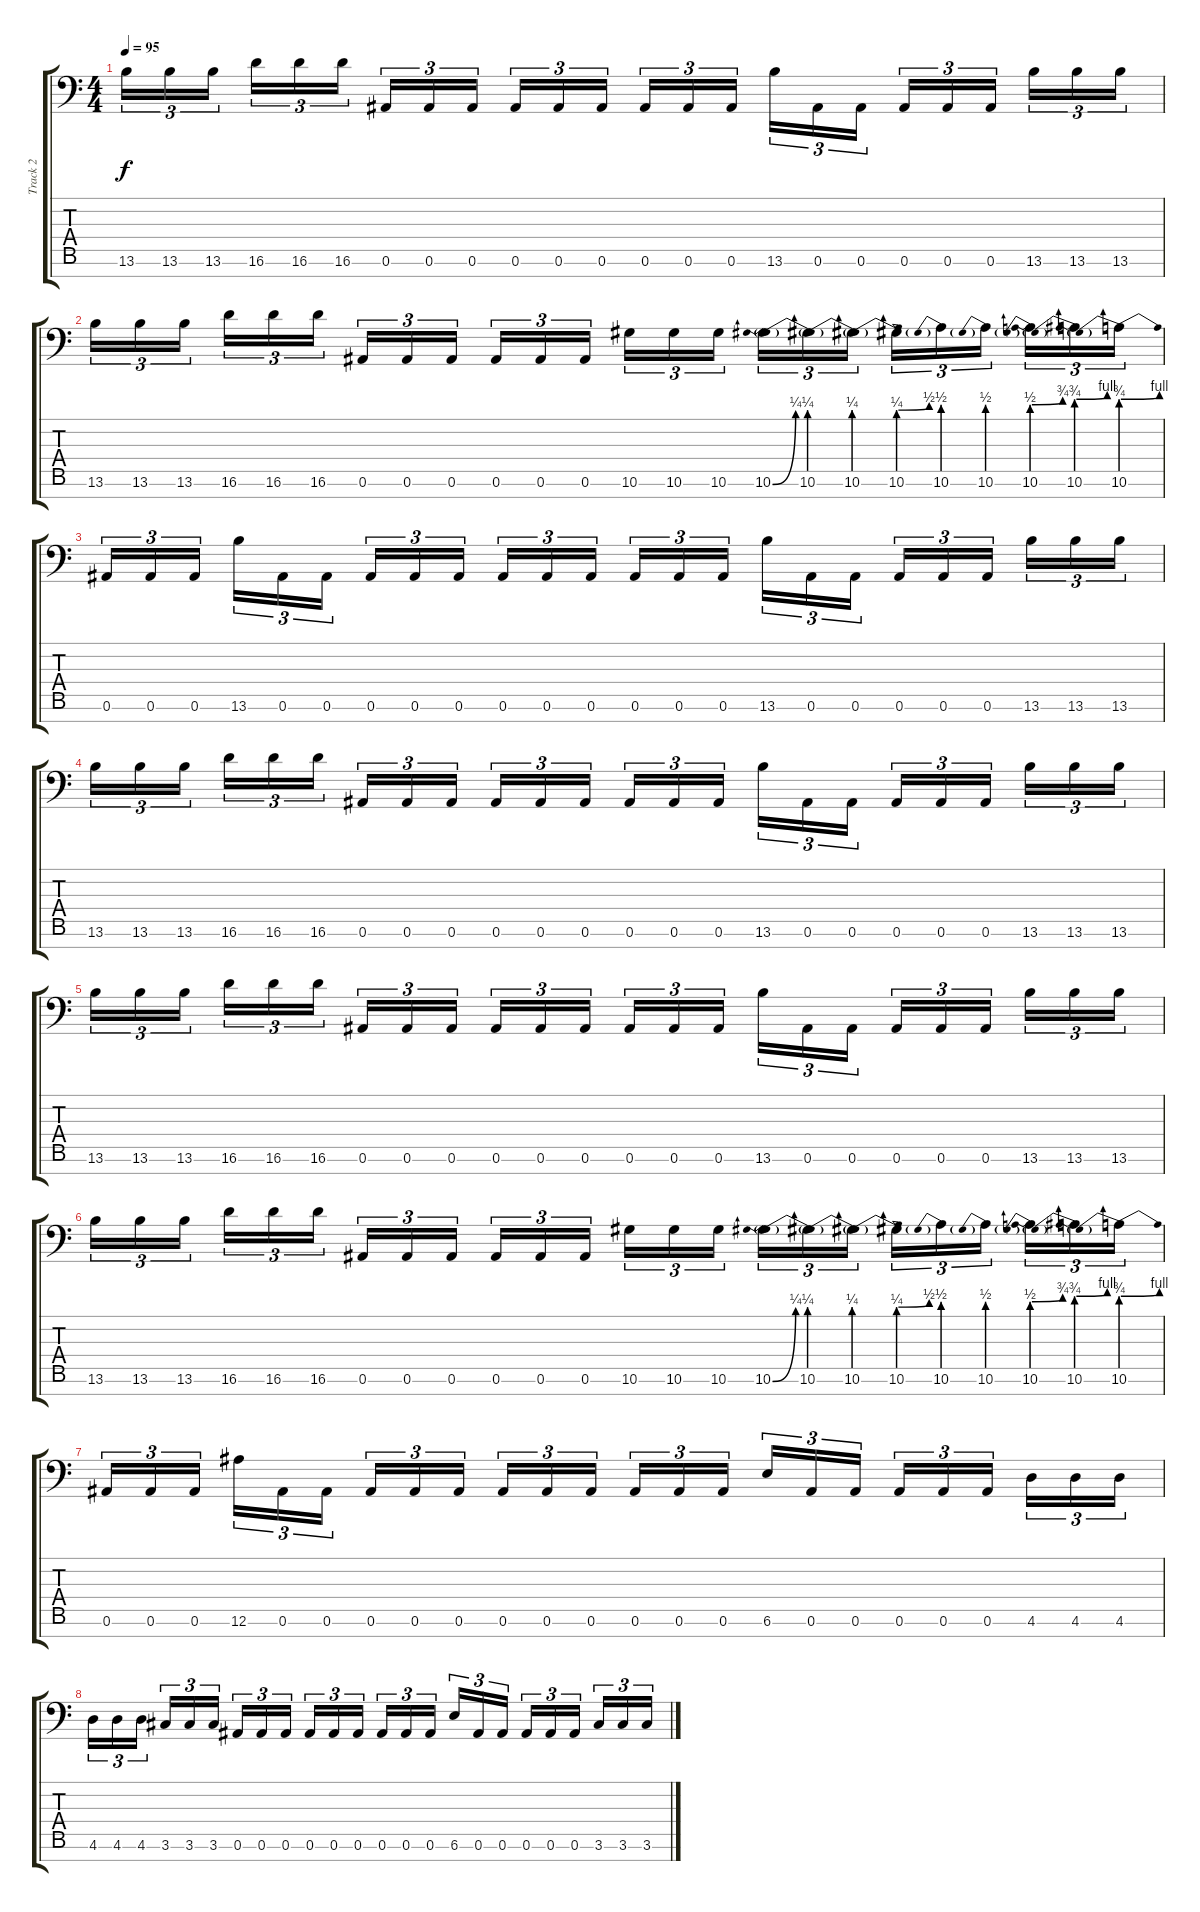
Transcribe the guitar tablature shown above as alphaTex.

\track ("Track 2" "Track 2") {instrument distortionguitar}
\staff {score tabs}
\tuning (Bb3 F3 Db3 Ab2 Eb2 Bb1 F1) {hide}
\ts (4 4)
\tempo 95
\clef f4
\ks c
13.6.16{tu (3 2) dy f} 13.6.16{tu (3 2)} 13.6.16{tu (3 2) beam splitsecondary} 16.6.16{tu (3 2)} 16.6.16{tu (3 2)} 16.6.16{tu (3 2)} 0.6.16{tu (3 2)} 0.6.16{tu (3 2)} 0.6.16{tu (3 2) beam splitsecondary} 0.6.16{tu (3 2)} 0.6.16{tu (3 2)} 0.6.16{tu (3 2)} 0.6.16{tu (3 2)} 0.6.16{tu (3 2)} 0.6.16{tu (3 2) beam splitsecondary} 13.6.16{tu (3 2)} 0.6.16{tu (3 2)} 0.6.16{tu (3 2)} 0.6.16{tu (3 2)} 0.6.16{tu (3 2)} 0.6.16{tu (3 2) beam splitsecondary} 13.6.16{tu (3 2)} 13.6.16{tu (3 2)} 13.6.16{tu (3 2)} |
13.6.16{tu (3 2)} 13.6.16{tu (3 2)} 13.6.16{tu (3 2) beam splitsecondary} 16.6.16{tu (3 2)} 16.6.16{tu (3 2)} 16.6.16{tu (3 2)} 0.6.16{tu (3 2)} 0.6.16{tu (3 2)} 0.6.16{tu (3 2) beam splitsecondary} 0.6.16{tu (3 2)} 0.6.16{tu (3 2)} 0.6.16{tu (3 2)} 10.6.16{tu (3 2)} 10.6.16{tu (3 2)} 10.6.16{tu (3 2) beam splitsecondary} 10.6{be (bend 0 0 60 1)}.16{tu (3 2)} 10.6{be (prebend 0 1 60 1)}.16{tu (3 2)} 10.6{be (prebend 0 1 60 1)}.16{tu (3 2)} 10.6{be (prebendbend 0 1 60 2)}.16{tu (3 2)} 10.6{be (prebend 0 2 60 2)}.16{tu (3 2)} 10.6{be (prebend 0 2 60 2)}.16{tu (3 2) beam splitsecondary} 10.6{be (prebendbend 0 2 60 3)}.16{tu (3 2)} 10.6{be (prebendbend 0 3 60 4)}.16{tu (3 2)} 10.6{be (prebendbend 0 3 60 4)}.16{tu (3 2)} |
0.6.16{tu (3 2)} 0.6.16{tu (3 2)} 0.6.16{tu (3 2) beam splitsecondary} 13.6.16{tu (3 2)} 0.6.16{tu (3 2)} 0.6.16{tu (3 2)} 0.6.16{tu (3 2)} 0.6.16{tu (3 2)} 0.6.16{tu (3 2) beam splitsecondary} 0.6.16{tu (3 2)} 0.6.16{tu (3 2)} 0.6.16{tu (3 2)} 0.6.16{tu (3 2)} 0.6.16{tu (3 2)} 0.6.16{tu (3 2) beam splitsecondary} 13.6.16{tu (3 2)} 0.6.16{tu (3 2)} 0.6.16{tu (3 2)} 0.6.16{tu (3 2)} 0.6.16{tu (3 2)} 0.6.16{tu (3 2) beam splitsecondary} 13.6.16{tu (3 2)} 13.6.16{tu (3 2)} 13.6.16{tu (3 2)} |
13.6.16{tu (3 2)} 13.6.16{tu (3 2)} 13.6.16{tu (3 2) beam splitsecondary} 16.6.16{tu (3 2)} 16.6.16{tu (3 2)} 16.6.16{tu (3 2)} 0.6.16{tu (3 2)} 0.6.16{tu (3 2)} 0.6.16{tu (3 2) beam splitsecondary} 0.6.16{tu (3 2)} 0.6.16{tu (3 2)} 0.6.16{tu (3 2)} 0.6.16{tu (3 2)} 0.6.16{tu (3 2)} 0.6.16{tu (3 2) beam splitsecondary} 13.6.16{tu (3 2)} 0.6.16{tu (3 2)} 0.6.16{tu (3 2)} 0.6.16{tu (3 2)} 0.6.16{tu (3 2)} 0.6.16{tu (3 2) beam splitsecondary} 13.6.16{tu (3 2)} 13.6.16{tu (3 2)} 13.6.16{tu (3 2)} |
13.6.16{tu (3 2)} 13.6.16{tu (3 2)} 13.6.16{tu (3 2) beam splitsecondary} 16.6.16{tu (3 2)} 16.6.16{tu (3 2)} 16.6.16{tu (3 2)} 0.6.16{tu (3 2)} 0.6.16{tu (3 2)} 0.6.16{tu (3 2) beam splitsecondary} 0.6.16{tu (3 2)} 0.6.16{tu (3 2)} 0.6.16{tu (3 2)} 0.6.16{tu (3 2)} 0.6.16{tu (3 2)} 0.6.16{tu (3 2) beam splitsecondary} 13.6.16{tu (3 2)} 0.6.16{tu (3 2)} 0.6.16{tu (3 2)} 0.6.16{tu (3 2)} 0.6.16{tu (3 2)} 0.6.16{tu (3 2) beam splitsecondary} 13.6.16{tu (3 2)} 13.6.16{tu (3 2)} 13.6.16{tu (3 2)} |
13.6.16{tu (3 2)} 13.6.16{tu (3 2)} 13.6.16{tu (3 2) beam splitsecondary} 16.6.16{tu (3 2)} 16.6.16{tu (3 2)} 16.6.16{tu (3 2)} 0.6.16{tu (3 2)} 0.6.16{tu (3 2)} 0.6.16{tu (3 2) beam splitsecondary} 0.6.16{tu (3 2)} 0.6.16{tu (3 2)} 0.6.16{tu (3 2)} 10.6.16{tu (3 2)} 10.6.16{tu (3 2)} 10.6.16{tu (3 2) beam splitsecondary} 10.6{be (bend 0 0 60 1)}.16{tu (3 2)} 10.6{be (prebend 0 1 60 1)}.16{tu (3 2)} 10.6{be (prebend 0 1 60 1)}.16{tu (3 2)} 10.6{be (prebendbend 0 1 60 2)}.16{tu (3 2)} 10.6{be (prebend 0 2 60 2)}.16{tu (3 2)} 10.6{be (prebend 0 2 60 2)}.16{tu (3 2) beam splitsecondary} 10.6{be (prebendbend 0 2 60 3)}.16{tu (3 2)} 10.6{be (prebendbend 0 3 60 4)}.16{tu (3 2)} 10.6{be (prebendbend 0 3 60 4)}.16{tu (3 2)} |
0.6.16{tu (3 2)} 0.6.16{tu (3 2)} 0.6.16{tu (3 2) beam splitsecondary} 12.6.16{tu (3 2)} 0.6.16{tu (3 2)} 0.6.16{tu (3 2)} 0.6.16{tu (3 2)} 0.6.16{tu (3 2)} 0.6.16{tu (3 2) beam splitsecondary} 0.6.16{tu (3 2)} 0.6.16{tu (3 2)} 0.6.16{tu (3 2)} 0.6.16{tu (3 2)} 0.6.16{tu (3 2)} 0.6.16{tu (3 2) beam splitsecondary} 6.6.16{tu (3 2)} 0.6.16{tu (3 2)} 0.6.16{tu (3 2)} 0.6.16{tu (3 2)} 0.6.16{tu (3 2)} 0.6.16{tu (3 2) beam splitsecondary} 4.6.16{tu (3 2)} 4.6.16{tu (3 2)} 4.6.16{tu (3 2)} |
4.6.16{tu (3 2)} 4.6.16{tu (3 2)} 4.6.16{tu (3 2) beam splitsecondary} 3.6.16{tu (3 2)} 3.6.16{tu (3 2)} 3.6.16{tu (3 2)} 0.6.16{tu (3 2)} 0.6.16{tu (3 2)} 0.6.16{tu (3 2) beam splitsecondary} 0.6.16{tu (3 2)} 0.6.16{tu (3 2)} 0.6.16{tu (3 2)} 0.6.16{tu (3 2)} 0.6.16{tu (3 2)} 0.6.16{tu (3 2) beam splitsecondary} 6.6.16{tu (3 2)} 0.6.16{tu (3 2)} 0.6.16{tu (3 2)} 0.6.16{tu (3 2)} 0.6.16{tu (3 2)} 0.6.16{tu (3 2) beam splitsecondary} 3.6.16{tu (3 2)} 3.6.16{tu (3 2)} 3.6.16{tu (3 2)}
